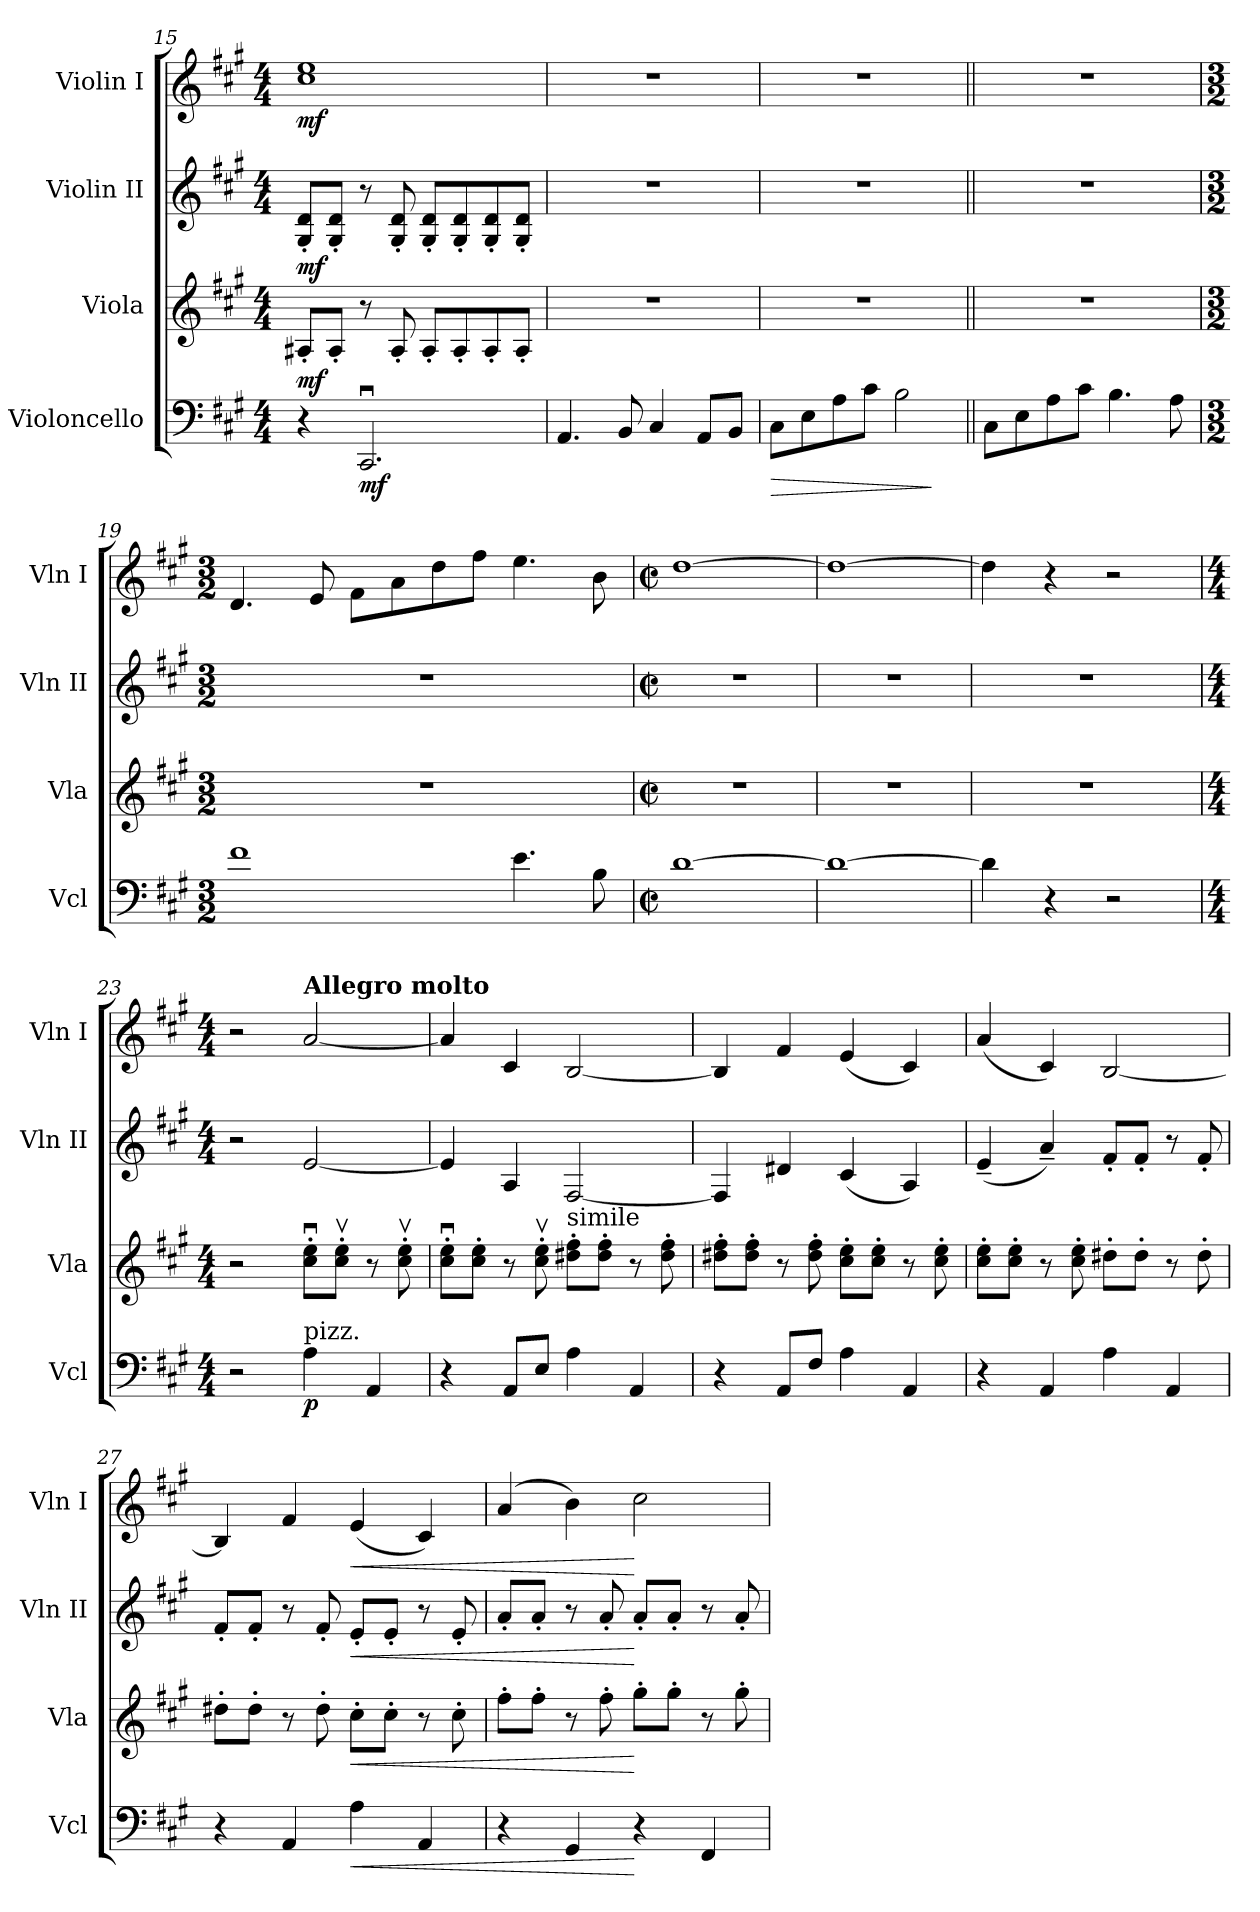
**kern	**dynam	**kern	**dynam	**kern	**dynam	**kern	**dynam
*part4	*part4	*part3	*part3	*part2	*part2	*part1	*part1
*staff4	*staff4	*staff3	*staff3	*staff2	*staff2	*staff1	*staff1
*I"Violoncello	*	*I"Viola	*	*I"Violin II	*	*I"Violin I	*
*I'Vcl	*	*I'Vla	*	*I'Vln II	*	*I'Vln I	*
*clefF4	*	*clefG2	*	*clefG2	*	*clefG2	*
*k[f#c#g#]	*	*k[f#c#g#]	*	*k[f#c#g#]	*	*k[f#c#g#]	*
*M4/4	*	*M4/4	*	*M4/4	*	*M4/4	*
=15	=15	=15	=15	=15	=15	=15	=15
!	!	!	!LO:DY:b	!	!LO:DY:b	!	!LO:DY:b
4r	.	8A#X'/L	mf	8G#/' 8d/'L	mf	1cc# 1ee	mf
.	.	8A#'/J	.	8G#/' 8d/'J	.	.	.
!	!LO:DY:b	!	!	!	!	!	!
2.CC#u/	mf	8r	.	8r	.	.	.
.	.	8A#'/	.	8G#/' 8d/'	.	.	.
.	.	8A#'/L	.	8G#/' 8d/'L	.	.	.
.	.	8A#'/	.	8G#/' 8d/'	.	.	.
.	.	8A#'/	.	8G#/' 8d/'	.	.	.
.	.	8A#'/J	.	8G#/' 8d/'J	.	.	.
=16	=16	=16	=16	=16	=16	=16	=16
4.AA/	.	1r	.	1r	.	1r	.
8BB/	.	.	.	.	.	.	.
4C#/	.	.	.	.	.	.	.
8AA/L	.	.	.	.	.	.	.
8BB/J	.	.	.	.	.	.	.
=17	=17	=17	=17	=17	=17	=17	=17
!	!LO:HP:b	!	!	!	!	!	!
8C#\L	>	1r	.	1r	.	1r	.
8E\	.	.	.	.	.	.	.
8A\	.	.	.	.	.	.	.
8c#\J	.	.	.	.	.	.	.
2B\	.	.	.	.	.	.	.
.	]	.	.	.	.	.	.
=18||	=18||	=18||	=18||	=18||	=18||	=18||	=18||
8C#\L	.	1r	.	1r	.	1r	.
8E\	.	.	.	.	.	.	.
8A\	.	.	.	.	.	.	.
8c#\J	.	.	.	.	.	.	.
4.B\	.	.	.	.	.	.	.
8A\	.	.	.	.	.	.	.
!!LO:LB:g=z
=19	=19	=19	=19	=19	=19	=19	=19
*M3/2	*	*M3/2	*	*M3/2	*	*M3/2	*
1f#	.	1.r	.	1.r	.	4.d/	.
.	.	.	.	.	.	8e/	.
.	.	.	.	.	.	8f#\L	.
.	.	.	.	.	.	8a\	.
.	.	.	.	.	.	8dd\	.
.	.	.	.	.	.	8ff#\J	.
4.e\	.	.	.	.	.	4.ee\	.
8B\	.	.	.	.	.	8b\	.
=20	=20	=20	=20	=20	=20	=20	=20
*M2/2	*	*M2/2	*	*M2/2	*	*M2/2	*
*met(c|)	*	*met(c|)	*	*met(c|)	*	*met(c|)	*
[1d	.	1r	.	1r	.	[1dd	.
=21	=21	=21	=21	=21	=21	=21	=21
1d_	.	1r	.	1r	.	1dd_	.
=22	=22	=22	=22	=22	=22	=22	=22
4d\]	.	1r	.	1r	.	4dd\]	.
4r	.	.	.	.	.	4r	.
2r	.	.	.	.	.	2r	.
=23	=23	=23	=23	=23	=23	=23	=23
*M4/4	*	*M4/4	*	*M4/4	*	*M4/4	*
2r	.	2r	.	2r	.	2r	.
*	*	*	*	*	*	*MM144	*
!	!	!	!	!	!	!LO:TX:a:B:t=Allegro molto	!
!LO:TX:a:t=pizz.	!	!	!	!	!	!	!
!	!LO:DY:b	!	!	!	!	!	!
4A\	p	8cc#\u' 8ee\u'L	.	[2e/	.	[2a/	.
.	.	8cc#\v' 8ee\v'J	.	.	.	.	.
4AA/	.	8r	.	.	.	.	.
.	.	8cc#\v' 8ee\v'	.	.	.	.	.
=24	=24	=24	=24	=24	=24	=24	=24
4r	.	8cc#\u' 8ee\u'L	.	4e/]	.	4a/]	.
.	.	8cc#\' 8ee\'J	.	.	.	.	.
8AA/L	.	8r	.	4A/	.	4c#/	.
8E/J	.	8cc#\v' 8ee\v'	.	.	.	.	.
!	!	!LO:TX:a:t=simile	!	!	!	!	!
4A\	.	8dd#X\' 8ff#\'L	.	[2F#/	.	[2B/	.
.	.	8dd#\' 8ff#\'J	.	.	.	.	.
4AA/	.	8r	.	.	.	.	.
.	.	8dd#\' 8ff#\'	.	.	.	.	.
!!LO:PB:g=z
=25	=25	=25	=25	=25	=25	=25	=25
4r	.	8dd#X\' 8ff#\'L	.	4F#/]	.	4B/]	.
.	.	8dd#\' 8ff#\'J	.	.	.	.	.
8AA/L	.	8r	.	4d#X/	.	4f#/	.
8F#/J	.	8dd#\' 8ff#\'	.	.	.	.	.
4A\	.	8cc#\' 8ee\'L	.	(4c#/	.	(4e/	.
.	.	8cc#\' 8ee\'J	.	.	.	.	.
4AA/	.	8r	.	4A/)	.	4c#/)	.
.	.	8cc#\' 8ee\'	.	.	.	.	.
=26	=26	=26	=26	=26	=26	=26	=26
4r	.	8cc#\' 8ee\'L	.	(4e~/	.	(4a/	.
.	.	8cc#\' 8ee\'J	.	.	.	.	.
4AA/	.	8r	.	4a~/)	.	4c#/)	.
.	.	8cc#\' 8ee\'	.	.	.	.	.
4A\	.	8dd#X'\L	.	8f#'/L	.	[2B/	.
.	.	8dd#'\J	.	8f#'/J	.	.	.
4AA/	.	8r	.	8r	.	.	.
.	.	8dd#'\	.	8f#'/	.	.	.
=27	=27	=27	=27	=27	=27	=27	=27
4r	.	8dd#X'\L	.	8f#'/L	.	4B/]	.
.	.	8dd#'\J	.	8f#'/J	.	.	.
4AA/	.	8r	.	8r	.	4f#/	.
.	.	8dd#'\	.	8f#'/	.	.	.
!	!LO:HP:b	!	!LO:HP:b	!	!LO:HP:b	!	!LO:HP:b
4A\	<	8cc#'\L	<	8e'/L	<	(4e/	<
.	.	8cc#'\J	.	8e'/J	.	.	.
4AA/	.	8r	.	8r	.	4c#/)	.
.	.	8cc#'\	.	8e'/	.	.	.
=28	=28	=28	=28	=28	=28	=28	=28
4r	.	8ff#'\L	.	8a'/L	.	(4a/	.
.	.	8ff#'\J	.	8a'/J	.	.	.
4GG#/	.	8r	.	8r	.	4b\)	.
.	.	8ff#'\	.	8a'/	.	.	.
4r	[	8gg#'\L	[	8a'/L	[	2cc#\	[
.	.	8gg#'\J	.	8a'/J	.	.	.
4FF#/	.	8r	.	8r	.	.	.
.	.	8gg#'\	.	8a'/	.	.	.
=	=	=	=	=	=	=	=
*-	*-	*-	*-	*-	*-	*-	*-
